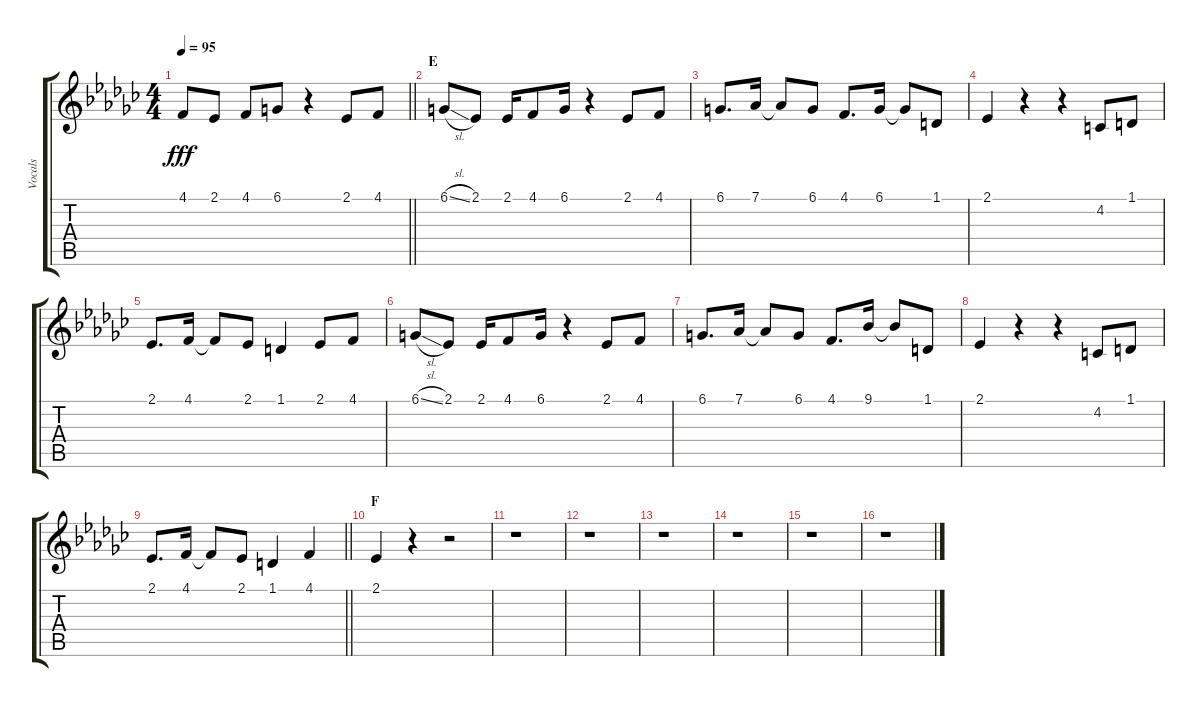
\track ("Vocals" "Vocals") {instrument voiceoohs}
\staff {score tabs}
\tuning (Db4 Ab3 E3 B2 Gb2 B1) {hide}
\ts (4 4)
\tempo 95
\clef g2
\barLineRight lightlight
\ks gb
4.1.8{dy fff} 2.1.8 4.1.8 6.1.8 r.4 2.1.8 4.1.8 |
\section ("" "E")
6.1{sl}.8 2.1.8 2.1.16 4.1.8 6.1.16 r.4 2.1.8 4.1.8 |
6.1.8{d} 7.1.16 7.1{t}.8 6.1.8 4.1.8{d} 6.1.16 6.1{t}.8 1.1.8 |
2.1.4 r.4 r.4 4.2.8 1.1.8 |
2.1.8{d} 4.1.16 4.1{t}.8 2.1.8 1.1.4 2.1.8 4.1.8 |
6.1{sl}.8 2.1.8 2.1.16 4.1.8 6.1.16 r.4 2.1.8 4.1.8 |
6.1.8{d} 7.1.16 7.1{t}.8 6.1.8 4.1.8{d} 9.1.16 9.1{t}.8 1.1.8 |
2.1.4 r.4 r.4 4.2.8 1.1.8 |
\barLineRight lightlight
2.1.8{d} 4.1.16 4.1{t}.8 2.1.8 1.1.4 4.1.4 |
\section ("" "F")
2.1.4 r.4 r.2 |
r.1 |
r.1 |
r.1 |
r.1 |
r.1 |
r.1
